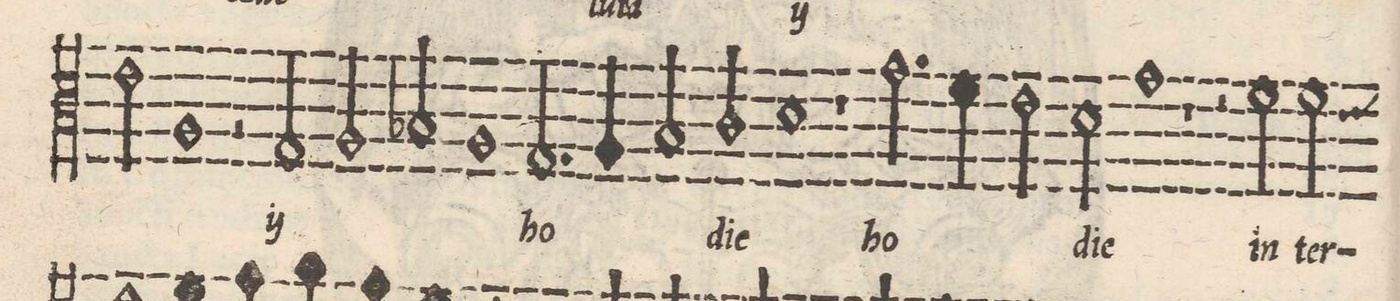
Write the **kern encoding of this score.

**kern	**text
*I"TENOR	*
*clefC3	*
*k[]	*
*met(C|)	*
*M2/1	*
2e\	-lu-
=23-	=23-
1A	-ia
2r	.
2G/	Al-
=24-	=24-
2A/	-le-
2B-X/	-lu-
1A	-ia
*	*Xij
=25-	=25-
2.G/	ho-
4A/	.
2Bny/	.
2c/	-di-
=26-	=26-
1d	-e
1r	.
=27-	=27-
2.g\	ho-
4f\	.
2e\	.
2d\	-di-
=28-	=28-
1g	-e
1r	.
=29-	=29-
2r	.
2f\	in
2f\	ter-
*custos:e	*
*-	*-
